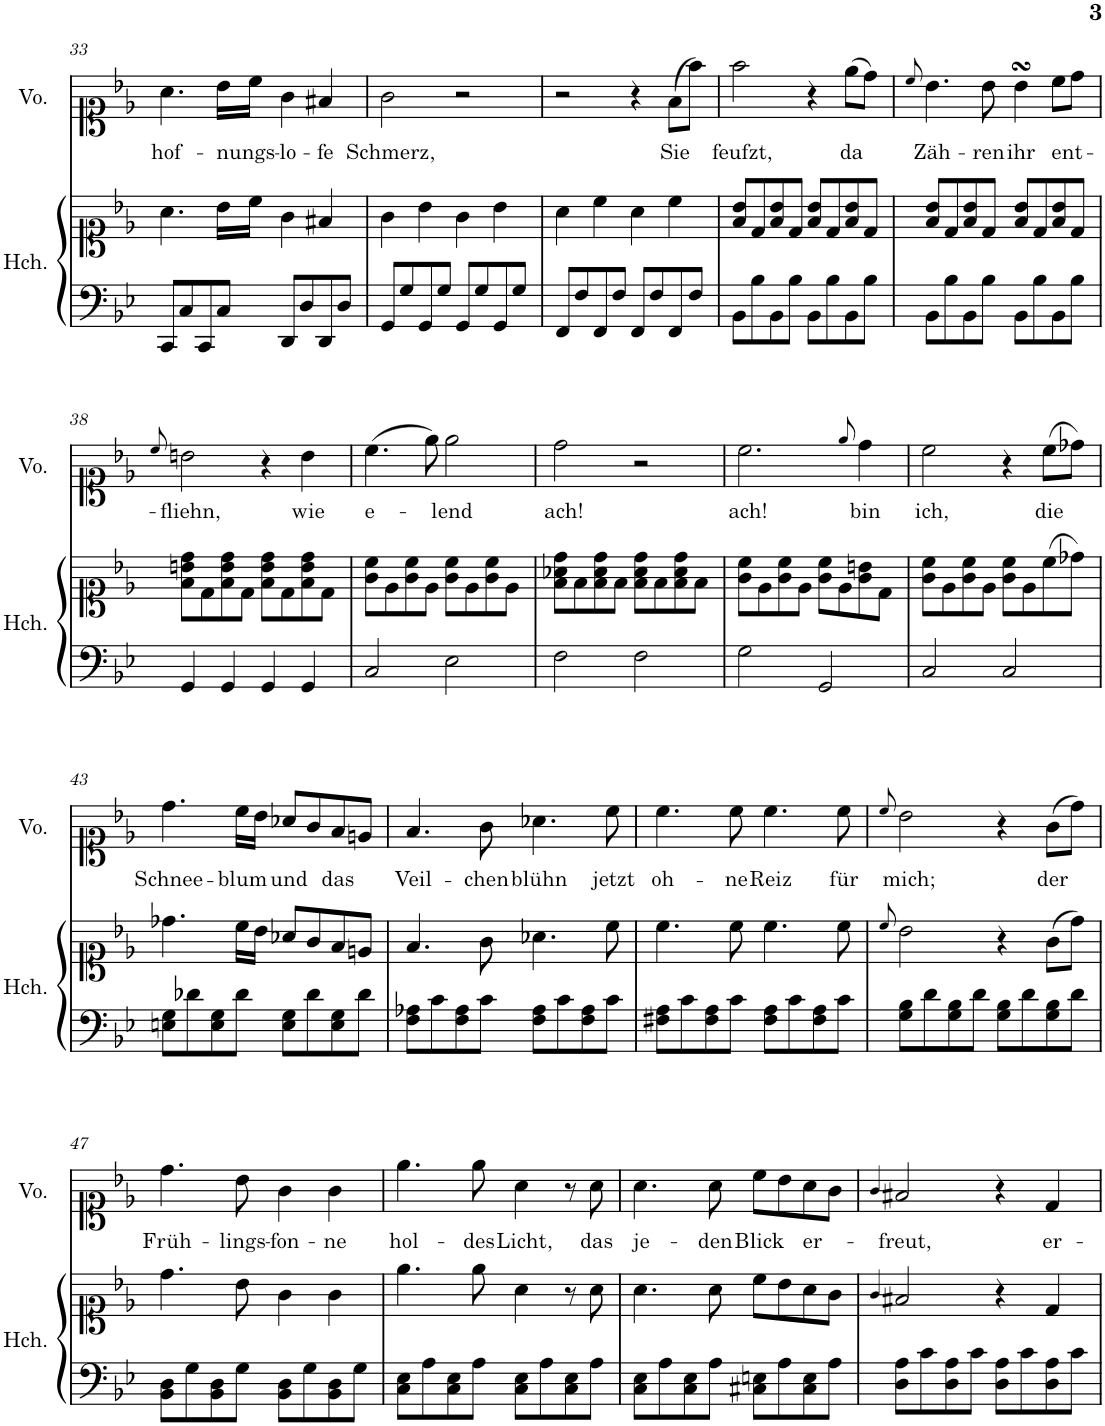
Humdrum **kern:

**kern	**kern	**kern	**text
*part2	*part2	*part1	*part1
*staff3	*staff2	*staff1	*staff1
*I"Harpsichord	*	*I"Voice	*
*I'Hch.	*	*I'Vo.	*
!!LO:PB:g=z
*clefF4	*clefC1	*clefC1	*
*k[b-e-]	*k[b-e-]	*k[b-e-]	*
*M4/4	*M4/4	*M4/4	*
*met(c)	*met(c)	*met(c)	*
=33	=33	=33	=33
!	!	!	!LO:LY:b
8CC/L	4.a\	4.a\	hof-
8C/	.	.	.
8CC/	.	.	.
!	!	!	!LO:LY:b
8C/J	16b-\LL	16b-\LL	-nungs-
.	16cc\JJ	16cc\JJ	.
!	!	!	!LO:LY:b
8DD/L	4g\	4g\	-lo-
8D/	.	.	.
!	!	!	!LO:LY:b
8DD/	4f#X/	4f#X/	-fe
8D/J	.	.	.
=34	=34	=34	=34
!	!	!	!LO:LY:b
8GG/L	4g\	2g\	Schmerz,
8G/	.	.	.
8GG/	4b-\	.	.
8G/J	.	.	.
8GG/L	4g\	2r	.
8G/	.	.	.
8GG/	4b-\	.	.
8G/J	.	.	.
=35	=35	=35	=35
8FF/L	4a\	2r	.
8F/	.	.	.
8FF/	4cc\	.	.
8F/J	.	.	.
8FF/L	4a\	4r	.
8F/	.	.	.
!	!	!	!LO:LY:b
8FF/	4cc\	(8f\L	Sie
8F/J	.	8ff\J)	.
=36	=36	=36	=36
!	!	!	!LO:LY:b
8BB-\L	8f/ 8b-/L	2ff\	feufzt,
8B-\	8d/	.	.
8BB-\	8f/ 8b-/	.	.
8B-\J	8d/J	.	.
8BB-\L	8f/ 8b-/L	4r	.
8B-\	8d/	.	.
!	!	!	!LO:LY:b
8BB-\	8f/ 8b-/	(8ee-\L	da
8B-\J	8d/J	8dd\J)	.
=37	=37	=37	=37
.	.	8qcc/	.
!	!	!	!LO:LY:b
8BB-\L	8f/ 8b-/L	4.b-\	Zäh-
8B-\	8d/	.	.
8BB-\	8f/ 8b-/	.	.
!	!	!	!LO:LY:b
8B-\J	8d/J	8b-\	-ren
!	!	!	!LO:LY:b
8BB-\L	8f/ 8b-/L	4b-sSSs\	ihr
8B-\	8d/	.	.
!	!	!	!LO:LY:b
8BB-\	8f/ 8b-/	8cc\L	ent-
8B-\J	8d/J	8dd\J	.
!!LO:LB:g=z
=38	=38	=38	=38
.	.	8qcc/	.
!	!	!	!LO:LY:b
4GG/	8f\ 8bn\ 8dd\L	2bn\	-fliehn,
.	8d\	.	.
4GG/	8f\ 8b\ 8dd\	.	.
.	8d\J	.	.
4GG/	8f\ 8b\ 8dd\L	4r	.
.	8d\	.	.
!	!	!	!LO:LY:b
4GG/	8f\ 8b\ 8dd\	4b\	wie
.	8d\J	.	.
=39	=39	=39	=39
!	!	!	!LO:LY:b
2C/	8g\ 8cc\L	(4.cc\	e-
.	8e-\	.	.
.	8g\ 8cc\	.	.
.	8e-\J	8ee-\)	.
!	!	!	!LO:LY:b
2E-\	8g\ 8cc\L	2ee-\	-lend
.	8e-\	.	.
.	8g\ 8cc\	.	.
.	8e-\J	.	.
=40	=40	=40	=40
!	!	!	!LO:LY:b
2F\	8f\ 8a-X\ 8dd\L	2dd\	ach!
.	8f\	.	.
.	8f\ 8a-\ 8dd\	.	.
.	8f\J	.	.
2F\	8f\ 8a-\ 8dd\L	2r	.
.	8f\	.	.
.	8f\ 8a-\ 8dd\	.	.
.	8f\J	.	.
=41	=41	=41	=41
!	!	!	!LO:LY:b
2G\	8g\ 8cc\L	2.cc\	ach!
.	8e-\	.	.
.	8g\ 8cc\	.	.
.	8e-\J	.	.
2GG/	8g\ 8cc\L	.	.
.	8e-\	.	.
.	.	8qee-/	.
!	!	!	!LO:LY:b
.	8g\ 8bn\	4dd\	bin
.	8d\J	.	.
=42	=42	=42	=42
!	!	!	!LO:LY:b
2C/	8g\ 8cc\L	2cc\	ich,
.	8e-\	.	.
.	8g\ 8cc\	.	.
.	8e-\J	.	.
2C/	8g\ 8cc\L	4r	.
.	8e-\	.	.
!	!	!	!LO:LY:b
.	(8cc\	(8cc\L	die
.	8dd-X\J)	8dd-X\J)	.
!!LO:LB:g=z
=43	=43	=43	=43
!	!	!	!LO:LY:b
8En\ 8G\L	4.dd-X\	4.dd\	Schnee-
8d-X\	.	.	.
8E\ 8G\	.	.	.
!	!	!	!LO:LY:b
8d-\J	16cc\LL	16cc\LL	-blum
.	16b-\JJ	16b-\JJ	.
!	!	!	!LO:LY:b
8E\ 8G\L	8a-X/L	8a-X/L	und
8d-\	8g/	8g/	.
!	!	!	!LO:LY:b
8E\ 8G\	8f/	8f/	das
8d-\J	8en/J	8en/J	.
=44	=44	=44	=44
!	!	!	!LO:LY:b
8F\ 8A-X\L	4.f/	4.f/	Veil-
8c\	.	.	.
8F\ 8A-\	.	.	.
!	!	!	!LO:LY:b
8c\J	8g\	8g\	-chen
!	!	!	!LO:LY:b
8F\ 8A-\L	4.a-X\	4.a-X\	blühn
8c\	.	.	.
8F\ 8A-\	.	.	.
!	!	!	!LO:LY:b
8c\J	8cc\	8cc\	jetzt
=45	=45	=45	=45
!	!	!	!LO:LY:b
8F#X\ 8A\L	4.cc\	4.cc\	oh-
8c\	.	.	.
8F#\ 8A\	.	.	.
!	!	!	!LO:LY:b
8c\J	8cc\	8cc\	-ne
!	!	!	!LO:LY:b
8F#\ 8A\L	4.cc\	4.cc\	Reiz
8c\	.	.	.
8F#\ 8A\	.	.	.
!	!	!	!LO:LY:b
8c\J	8cc\	8cc\	für
=46	=46	=46	=46
.	8qcc/	8qcc/	.
!	!	!	!LO:LY:b
8G\ 8B-\L	2b-\	2b-\	mich;
8d\	.	.	.
8G\ 8B-\	.	.	.
8d\J	.	.	.
8G\ 8B-\L	4r	4r	.
8d\	.	.	.
!	!	!	!LO:LY:b
8G\ 8B-\	(8g\L	(8g\L	der
8d\J	8dd\J)	8dd\J)	.
!!LO:LB:g=z
=47	=47	=47	=47
!	!	!	!LO:LY:b
8BB-\ 8D\L	4.dd\	4.dd\	Früh-
8G\	.	.	.
8BB-\ 8D\	.	.	.
!	!	!	!LO:LY:b
8G\J	8b-\	8b-\	-lings-
!	!	!	!LO:LY:b
8BB-\ 8D\L	4g\	4g\	-fon-
8G\	.	.	.
!	!	!	!LO:LY:b
8BB-\ 8D\	4g\	4g\	-ne
8G\J	.	.	.
=48	=48	=48	=48
!	!	!	!LO:LY:b
8C\ 8E-\L	4.ee-\	4.ee-\	hol-
8A\	.	.	.
8C\ 8E-\	.	.	.
!	!	!	!LO:LY:b
8A\J	8ee-\	8ee-\	-des
!	!	!	!LO:LY:b
8C\ 8E-\L	4a\	4a\	Licht,
8A\	.	.	.
8C\ 8E-\	8r	8r	.
!	!	!	!LO:LY:b
8A\J	8a\	8a\	das
=49	=49	=49	=49
!	!	!	!LO:LY:b
8C\ 8E-\L	4.a\	4.a\	je-
8A\	.	.	.
8C\ 8E-\	.	.	.
!	!	!	!LO:LY:b
8A\J	8a\	8a\	-den
!	!	!	!LO:LY:b
8C#X\ 8En\L	8cc\L	8cc\L	Blick
8A\	8b-\	8b-\	.
!	!	!	!LO:LY:b
8C#\ 8E\	8a\	8a\	er-
8A\J	8g\J	8g\J	.
=50	=50	=50	=50
.	4qg/	4qg/	.
!	!	!	!LO:LY:b
8D\ 8A\L	2f#X/	2f#X/	-freut,
8c\	.	.	.
8D\ 8A\	.	.	.
8c\J	.	.	.
8D\ 8A\L	4r	4r	.
8c\	.	.	.
!	!	!	!LO:LY:b
8D\ 8A\	4d/	4d/	er-
8c\J	.	.	.
=	=	=	=
*-	*-	*-	*-
